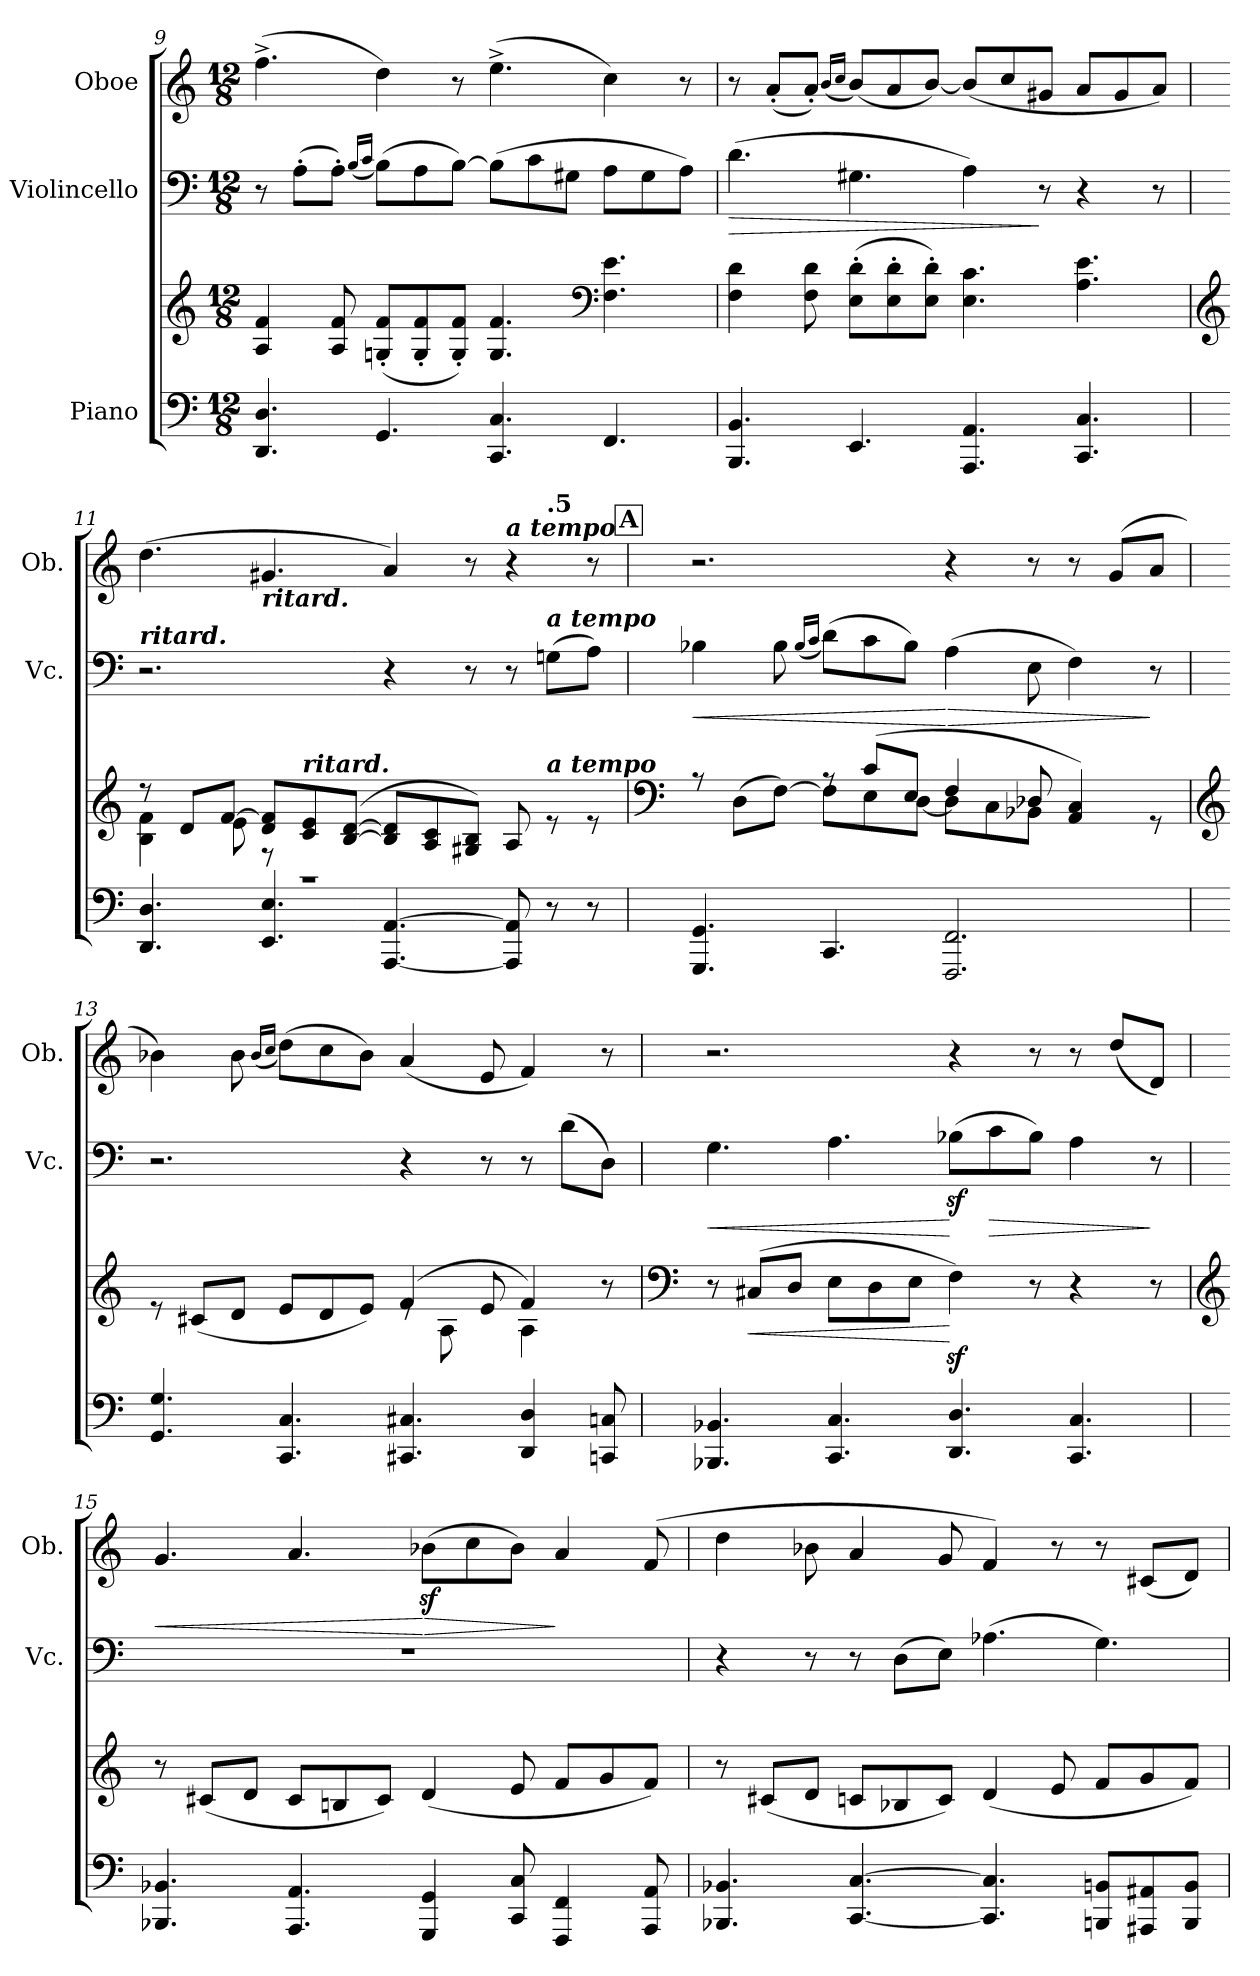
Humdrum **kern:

**kern	**kern	**dynam	**kern	**dynam	**kern	**dynam
*part3	*part3	*part3	*part2	*part2	*part1	*part1
*staff4	*staff3	*staff3/4	*staff2	*staff2	*staff1	*staff1
*I"Piano	*	*	*I"Violincello	*	*I"Oboe	*
*	*	*	*I'Vc.	*	*I'Ob.	*
*clefF4	*clefG2	*	*clefF4	*	*clefG2	*
*k[]	*k[]	*	*k[]	*	*k[]	*
*M12/8	*M12/8	*	*M12/8	*	*M12/8	*
=9	=9	=9	=9	=9	=9	=9
4.DD/ 4.D/	4A/ 4f/	.	8r	.	(>4.ff^\	.
.	.	.	(>8A'\L	.	.	.
.	8A/ 8f/	.	8A'\J)	.	.	.
.	.	.	(<16qB/LL	.	.	.
.	.	.	16qc/JJ	.	.	.
4.GG/	(>8Gn/' 8f/'L	.	(>8B\L)	.	4dd\)	.
.	8G/' 8f/'	.	8A\	.	.	.
.	8G/' 8f/'J)	.	[8B\J)	.	8r	.
4.CC/ 4.C/	4.G/ 4.f/	.	(>8B\L]	.	(>4.ee^\	.
.	.	.	8c\	.	.	.
.	.	.	8G#X\J	.	.	.
*	*clefF4	*	*	*	*	*
4.FF/	4.F\ 4.e\	.	8A\L	.	4cc\)	.
.	.	.	8G#\	.	.	.
.	.	.	8A\J)	.	8r	.
=10	=10	=10	=10	=10	=10	=10
!	!	!	!	!LO:HP:b	!	!
4.BBB/ 4.BB/	4F\ 4d\	.	(>4.d\	>	8r	.
.	.	.	.	.	(<8a'/L	.
.	8F\ 8d\	.	.	.	8a'/J)	.
.	.	.	.	.	(<16qb/LL	.
.	.	.	.	.	16qcc/JJ	.
4.EE/	(>8E\' 8d\'L	.	4.G#X\	.	(<8b/L)	.
.	8E\' 8d\'	.	.	.	8a/	.
.	8E\' 8d\'J)	.	.	.	[8b/J)	.
4.AAA/ 4.AA/	4.E\ 4.c\	.	4A\)	.	(<8b/L]	.
.	.	.	.	.	8cc/	.
.	.	.	8r	]	8g#X/J	.
4.CC/ 4.C/	4.A\ 4.e\	.	4r	.	8a/L	.
.	.	.	.	.	8g#/	.
.	.	.	8r	.	8a/J)	.
!!LO:PB:g=z
=11	=11	=11	=11	=11	=11	=11
*	*clefG2	*	*	*	*	*
*	*^	*	*	*	*	*
!	!	!	!	!LO:TX:a:Bi:t=ritard.	!	!	!
*	*	*	*	*	*	*^	*
4.DD/ 4.D/	8r	4B\ 4f\	.	2.r	.	(>4.dd\	1ryy	.
.	(>8d/L	.	.	.	.	.	.	.
.	[8f/J	8e\	.	.	.	.	.	.
*	*	*	*	*	*	*MM85	*	*
!	!	!	!	!	!	!LO:TX:b:Bi:t=ritard.	!	!
4.EE/ 4.E/	8d/ 8f/]L	8r	.	.	.	4.g#X/	.	.
!	!LO:TX:a:Bi:t=ritard.	!	!	!	!	!	!	!
.	8c/ 8e/	1r	.	.	.	.	.	.
.	([8B/ [8d/J	.	.	.	.	.	.	.
*	*	*	*	*	*	*MM75	*	*
[4.AAA/ [4.AA/	8B/] 8d/]L	.	.	4r	.	4a/)	.	.
.	8A/ 8c/	.	.	.	.	.	.	.
.	8G#X/ 8B/J)	.	.	8r	.	8r	4ryy	.
!	!	!	!	!	!	!LO:TX:a:Bi:t=a tempo	!	!
8AAA/] 8AA/]	8A/	.	.	8r	.	4r	.	.
*	*	*	*	*	*	*MM97	*	*
!	!	!	!	!	!	!	!LO:TX:a:B:t=.5	!
!	!	!	!	!LO:TX:a:Bi:t=a tempo	!	!	!	!
!	!LO:TX:a:Bi:t=a tempo	!	!	!	!	!	!	!
8r	8re	.	.	(>8Gn\L	.	.	4ryy	.
8r	8re	.	.	8A\J)	.	8r	.	.
*	*	*	*	*	*	*v	*v	*
!!LO:REH:place=s1:a:B:fs=10:t=A
=12	=12	=12	=12	=12	=12	=12	=12
*	*clefF4	*	*	*	*	*	*
*	*	*	*	*	*	*^	*
!	!	!	!	!	!LO:HP:b	!	!	!
*	*	*	*	*	*	*v	*v	*
4.GGG/ 4.GG/	4ryy	8rA	.	4B-X\	<	2.r	.
.	.	(>8D\L	.	.	.	.	.
.	8ryy	[8F\J)	.	8B-\	.	.	.
.	.	.	.	(<16qB-/LL	.	.	.
.	.	.	.	16qc/JJ	.	.	.
4.CC/	8rA	8F\L]	.	(>8d\L)	.	.	.
.	(>8c/L	8E\	.	8c\	.	.	.
.	8E/J	[8D\J	.	8B-\J)	.	.	.
!	!	!	!	!	!LO:HP:n=1:b	!	!
2.FFF/ 2.FF/	4F/	8D\L]	.	(>4A\	[ >	4r	.
.	.	8C\	.	.	.	.	.
.	8D-X/	8BB-X\J	.	8E\	.	8r	.
.	4AA/ 4C/)	8rBByy	.	4F\)	.	8r	.
.	.	4ryy	.	.	.	(<8g/L	.
.	8rGG	.	.	8r	]	8a/J	.
=13	=13	=13	=13	=13	=13	=13	=13
*	*clefG2	*	*	*	*	*	*
*^	*	*	*	*	*	*	*
1ryy	4.GG/ 4.G/	8re	4.reyy	.	2.r	.	4b-X\)	.
.	.	(<8c#X/L	.	.	.	.	.	.
.	.	8d/J	.	.	.	.	8b-\	.
.	.	.	.	.	.	.	(<16qb-/LL	.
.	.	.	.	.	.	.	16qcc/JJ	.
.	4.CC/ 4.C/	8e/L	4.reyy	.	.	.	(>8dd\L)	.
.	.	8d/	.	.	.	.	8cc\	.
.	.	8e/J)	.	.	.	.	8b-\J)	.
.	4.CC#X/ 4.C#X/	(>4f/	8re	.	4r	.	(<4a/	.
.	.	.	(<8A\L	.	.	.	.	.
8AA/J)	.	8e/	8ryy	.	8r	.	8e/	.
4.ryy	4DD/ 4D/	4f/)	4A\	.	8r	.	4f/)	.
.	.	.	.	.	(>8d\L	.	.	.
.	8CCn/ 8Cn/	8r	8ryy	.	8D\J)	.	8r	.
*v	*v	*	*	*	*	*	*	*
*	*v	*v	*	*	*	*	*
!!LO:LB:g=z
=14	=14	=14	=14	=14	=14	=14
*	*clefF4	*	*	*	*	*
*^	*^	*	*	*	*	*
!	!	!	!	!	!	!LO:HP:b	!	!
*v	*v	*	*	*	*	*	*	*
*	*v	*v	*	*	*	*	*
4.BBB-X/ 4.BB-X/	8r	.	4.G\	<	2.r	.
!	!	!LO:HP:b	!	!	!	!
.	(>8C#X/L	<	.	.	.	.
.	8D/J	.	.	.	.	.
4.CC/ 4.C/	8E\L	.	4.A\	.	.	.
.	8D\	.	.	.	.	.
.	8E\J	.	.	.	.	.
4.DD/ 4.D/	4Fz<\)	[	(>8B-Xz<\L	[	4r	.
!	!	!	!	!LO:HP:b	!	!
.	.	.	8c\	>	.	.
.	8r	.	8B-\J)	.	8r	.
4.CC/ 4.C/	4r	.	4A\	.	8r	.
.	.	.	.	.	(<8dd/L	.
.	8r	.	8r	]	8d/J)	.
=15	=15	=15	=15	=15	=15	=15
*	*clefG2	*	*	*	*	*
!	!	!	!	!	!	!LO:HP:b
4.BBB-X/ 4.BB-X/	8r	.	1.r	.	4.g/	<
.	(<8c#X/L	.	.	.	.	.
.	8d/J	.	.	.	.	.
4.AAA/ 4.AA/	8c#/L	.	.	.	4.a/	.
.	8Bn/	.	.	.	.	.
.	8c#/J)	.	.	.	.	.
!	!	!	!	!	!	!LO:HP:n=1:b
4GGG/ 4GG/	(<4d/	.	.	.	(>8b-Xz<\L	[ >
.	.	.	.	.	8cc\	.
8CC/ 8C/	8e/	.	.	.	8b-\J)	.
4FFF/ 4FF/	8f/L	.	.	.	4a/	]
.	8g/	.	.	.	.	.
8AAA/ 8AA/	8f/J)	.	.	.	(<8f/	.
=16	=16	=16	=16	=16	=16	=16
4.BBB-X/ 4.BB-X/	8r	.	4r	.	4dd\	.
.	(<8c#X/L	.	.	.	.	.
.	8d/J	.	8r	.	8b-X\	.
[4.CC/ [4.C/	8cn/L	.	8r	.	4a/	.
.	8B-X/	.	(>8D\L	.	.	.
.	8c/J)	.	8E\J)	.	8g/	.
4.CC/] 4.C/]	(<4d/	.	(>4.A-X\	.	4f/)	.
.	8e/	.	.	.	8r	.
8BBBn/ 8BBn/L	8f/L	.	4.G\)	.	8r	.
8AAA#X/ 8AA#X/	8g/	.	.	.	(<8c#X/L	.
8BBB/ 8BB/J	8f/J)	.	.	.	8d/J)	.
=	=	=	=	=	=	=
*-	*-	*-	*-	*-	*-	*-
